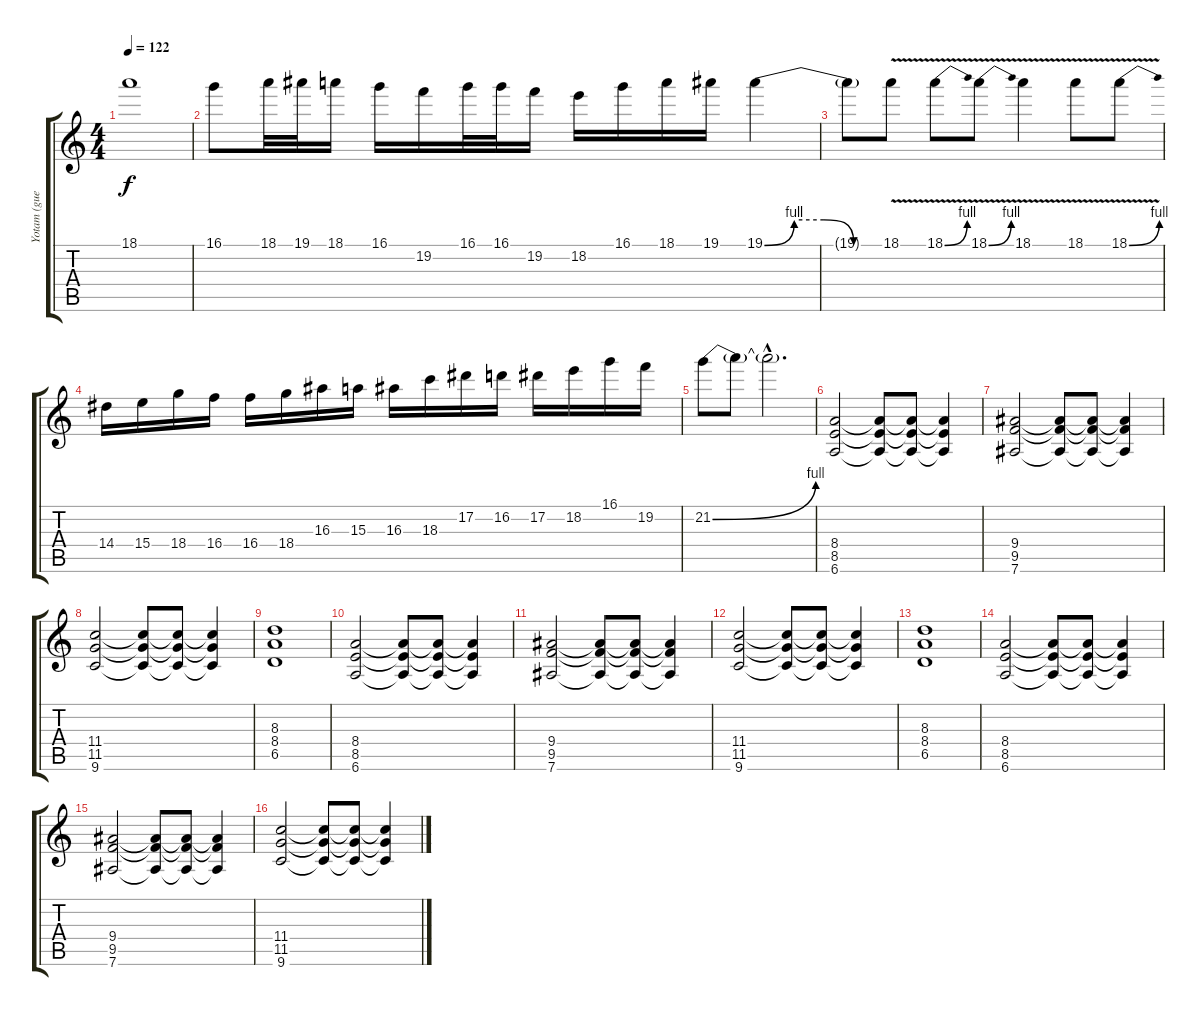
\track ("Yotam (guest musician)" "Yotam (gue") {instrument distortionguitar}
\staff {score tabs}
\tuning (Eb4 Bb3 Gb3 Db3 Ab2 Eb2) {hide}
\ts (4 4)
\tempo 122
\clef g2
\ks c
18.1.1{dy f} |
16.1.8 18.1.32 19.1.32 18.1.16 16.1.16 19.2.16 16.1.32 16.1.32 19.2.16 18.2.16 16.1.16 18.1.16 19.1.16 19.1{be (custom 0 0 15 4 30 4 45 0 60 0)}.4 |
19.1{t}.8 18.1{v}.8 18.1{be (bend 0 0 60 4) v}.8 18.1{be (bend 0 0 60 4) v}.8 18.1{v}.4 18.1{v}.8 18.1{be (bend 0 0 60 4) v}.8 |
14.4.16 15.4.16 18.4.16 16.4.16 16.4.16 18.4.16 16.3.16 15.3.16 16.3.16 18.3.16 17.2.16 16.2.16 17.2.16 18.2.16 16.1.16 19.2.16 |
21.2{be (bend 0 0 60 4)}.8 21.2{t}.8 21.2{hac t}.2{d} |
(8.4 8.5 6.6).2 (8.4{t} 8.5{t} 6.6{t}).8 (8.4{t} 8.5{t} 6.6{t}).8 (8.4{t} 8.5{t} 6.6{t}).4 |
(9.4 9.5 7.6).2 (9.4{t} 9.5{t} 7.6{t}).8 (9.4{t} 9.5{t} 7.6{t}).8 (9.4{t} 9.5{t} 7.6{t}).4 |
(11.4 11.5 9.6).2 (11.4{t} 11.5{t} 9.6{t}).8 (11.4{t} 11.5{t} 9.6{t}).8 (11.4{t} 11.5{t} 9.6{t}).4 |
(8.3 8.4 6.5).1 |
(8.4 8.5 6.6).2 (8.4{t} 8.5{t} 6.6{t}).8 (8.4{t} 8.5{t} 6.6{t}).8 (8.4{t} 8.5{t} 6.6{t}).4 |
(9.4 9.5 7.6).2 (9.4{t} 9.5{t} 7.6{t}).8 (9.4{t} 9.5{t} 7.6{t}).8 (9.4{t} 9.5{t} 7.6{t}).4 |
(11.4 11.5 9.6).2 (11.4{t} 11.5{t} 9.6{t}).8 (11.4{t} 11.5{t} 9.6{t}).8 (11.4{t} 11.5{t} 9.6{t}).4 |
(8.3 8.4 6.5).1 |
(8.4 8.5 6.6).2 (8.4{t} 8.5{t} 6.6{t}).8 (8.4{t} 8.5{t} 6.6{t}).8 (8.4{t} 8.5{t} 6.6{t}).4 |
(9.4 9.5 7.6).2 (9.4{t} 9.5{t} 7.6{t}).8 (9.4{t} 9.5{t} 7.6{t}).8 (9.4{t} 9.5{t} 7.6{t}).4 |
(11.4 11.5 9.6).2 (11.4{t} 11.5{t} 9.6{t}).8 (11.4{t} 11.5{t} 9.6{t}).8 (11.4{t} 11.5{t} 9.6{t}).4
